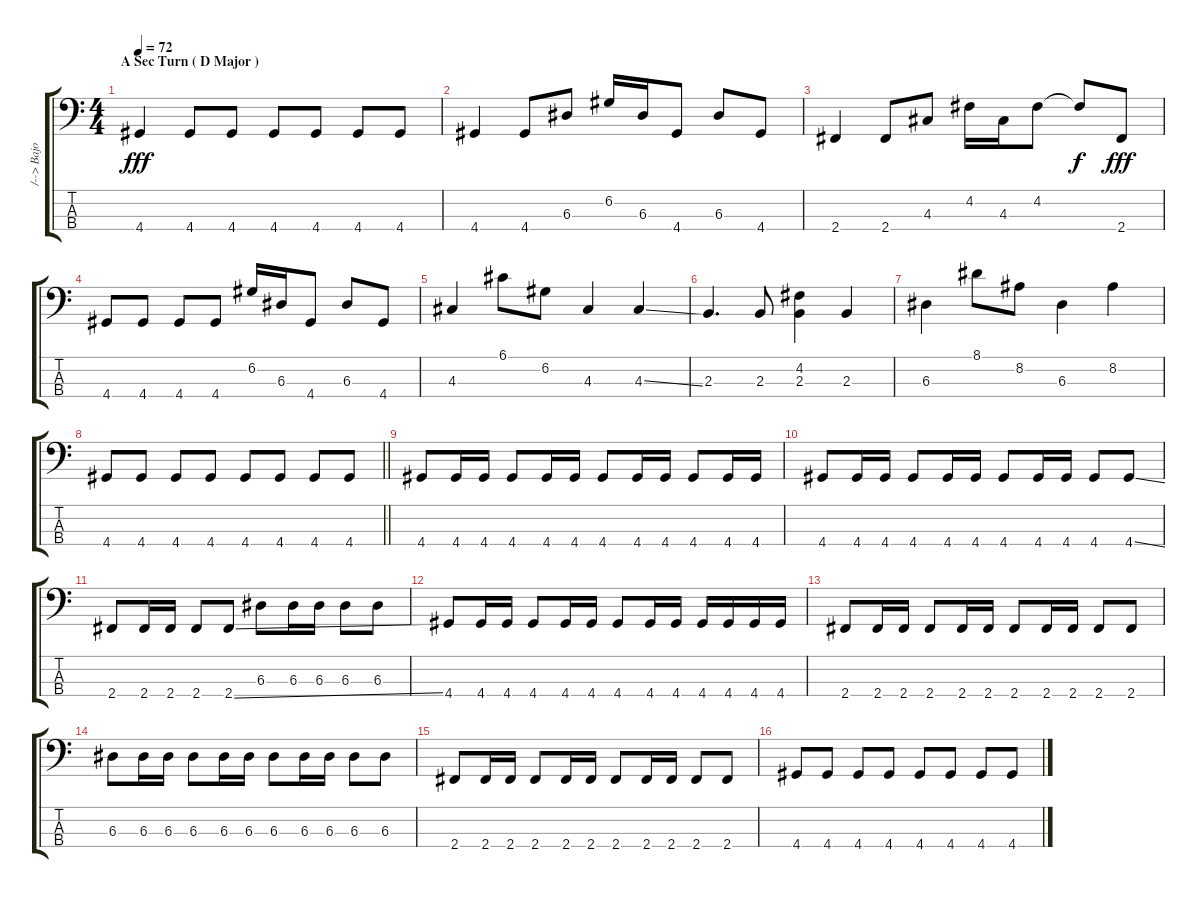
\track ("/--> Bajo <---/" "/--> Bajo ") {instrument electricbassfinger}
\staff {score tabs}
\tuning (G2 D2 A1 E1) {hide}
\ts (4 4)
\section ("" "A Sec Turn ( D Major )")
\tempo 72
\clef f4
\ks c
4.4.4{dy fff} 4.4.8 4.4.8 4.4.8 4.4.8 4.4.8 4.4.8 |
4.4.4 4.4.8 6.3.8 6.2.16 6.3.16 4.4.8 6.3.8 4.4.8 |
2.4.4 2.4.8 4.3.8 4.2.16 4.3.16 4.2.8 4.2{t}.8{dy f} 2.4.8{dy fff} |
4.4.8 4.4.8 4.4.8 4.4.8 6.2.16 6.3.16 4.4.8 6.3.8 4.4.8 |
4.3.4 6.1.8 6.2.8 4.3.4 4.3{ss}.4 |
2.3.4{d} 2.3.8 (4.2 2.3).4 2.3.4 |
6.3.4 8.1.8 8.2.8 6.3.4 8.2.4 |
\barLineRight lightlight
4.4.8 4.4.8 4.4.8 4.4.8 4.4.8 4.4.8 4.4.8 4.4.8 |
\section ("" "")
4.4.8 4.4.16 4.4.16 4.4.8 4.4.16 4.4.16 4.4.8 4.4.16 4.4.16 4.4.8 4.4.16 4.4.16 |
4.4.8 4.4.16 4.4.16 4.4.8 4.4.16 4.4.16 4.4.8 4.4.16 4.4.16 4.4.8 4.4{ss}.8 |
2.4.8 2.4.16 2.4.16 2.4.8 2.4{ss}.8 6.3.8 6.3.16 6.3.16 6.3.8 6.3.8 |
4.4.8 4.4.16 4.4.16 4.4.8 4.4.16 4.4.16 4.4.8 4.4.16 4.4.16 4.4.16 4.4.16 4.4.16 4.4.16 |
2.4.8 2.4.16 2.4.16 2.4.8 2.4.16 2.4.16 2.4.8 2.4.16 2.4.16 2.4.8 2.4.8 |
6.3.8 6.3.16 6.3.16 6.3.8 6.3.16 6.3.16 6.3.8 6.3.16 6.3.16 6.3.8 6.3.8 |
2.4.8 2.4.16 2.4.16 2.4.8 2.4.16 2.4.16 2.4.8 2.4.16 2.4.16 2.4.8 2.4.8 |
4.4.8 4.4.8 4.4.8 4.4.8 4.4.8 4.4.8 4.4.8 4.4.8
